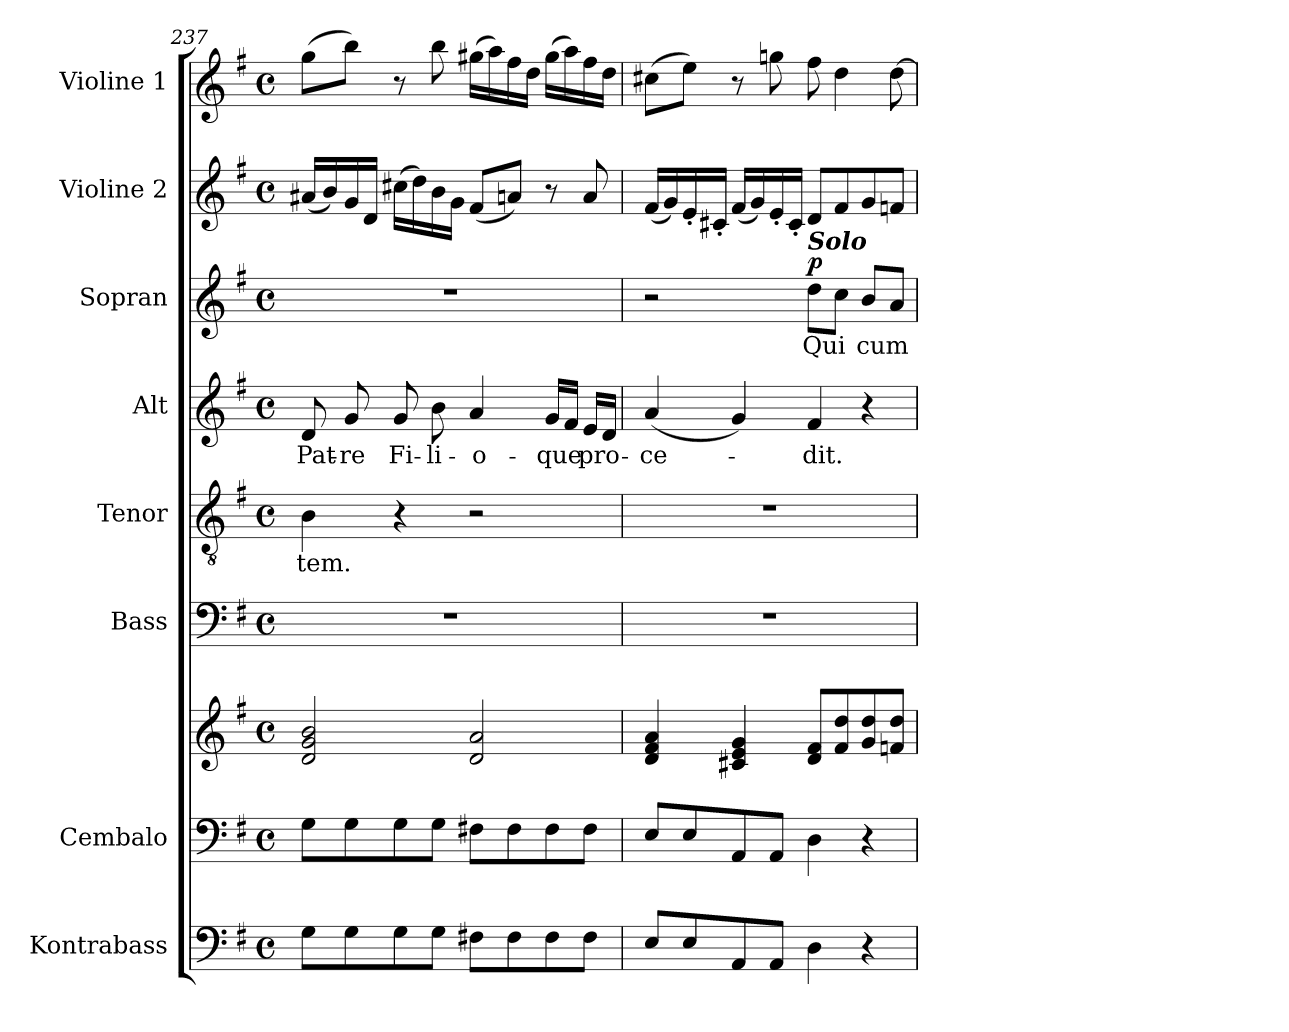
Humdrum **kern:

**kern	**kern	**kern	**kern	**kern	**text	**kern	**text	**kern	**text	**dynam	**kern	**kern
*part8	*part7	*part7	*part6	*part5	*part5	*part4	*part4	*part3	*part3	*part3	*part2	*part1
*staff9	*staff8	*staff7	*staff6	*staff5	*staff5	*staff4	*staff4	*staff3	*staff3	*staff3	*staff2	*staff1
*I"Kontrabass	*I"Cembalo	*	*I"Bass	*I"Tenor	*	*I"Alt	*	*I"Sopran	*	*	*I"Violine 2	*I"Violine 1
*I'Kb.	*I'Cemb.	*	*I'B.	*I'T.	*	*I'A.	*	*I'S.	*	*	*I'Vl. 2	*I'Vl. 1
!!LO:PB:g=z
*clefF4	*clefF4	*clefG2	*clefF4	*clefGv2	*	*clefG2	*	*clefG2	*	*	*clefG2	*clefG2
*ITrd7c12	*	*	*	*	*	*	*	*	*	*	*	*
*k[f#]	*k[f#]	*k[f#]	*k[f#]	*k[f#]	*	*k[f#]	*	*k[f#]	*	*	*k[f#]	*k[f#]
*G:	*G:	*G:	*G:	*G:	*	*G:	*	*G:	*	*	*G:	*G:
*M4/4	*M4/4	*M4/4	*M4/4	*M4/4	*	*M4/4	*	*M4/4	*	*	*M4/4	*M4/4
*met(c)	*met(c)	*met(c)	*met(c)	*met(c)	*	*met(c)	*	*met(c)	*	*	*met(c)	*met(c)
=237	=237	=237	=237	=237	=237	=237	=237	=237	=237	=237	=237	=237
!	!	!	!	!	!LO:LY:b	!	!LO:LY:b	!	!	!	!	!
8GG\L	8G\L	2d/ 2g/ 2b/	1r	4B\	-tem.	8d/	Pat-	1r	.	.	(<16a#X/LL	(>8gg\L
.	.	.	.	.	.	.	.	.	.	.	16b/)	.
!	!	!	!	!	!	!	!LO:LY:b	!	!	!	!	!
8GG\	8G\	.	.	.	.	8g/	-re	.	.	.	16g/	8bb\J)
.	.	.	.	.	.	.	.	.	.	.	16d/JJ	.
!	!	!	!	!	!	!	!LO:LY:b	!	!	!	!	!
8GG\	8G\	.	.	4r	.	8g/	Fi-	.	.	.	(>16cc#X\LL	8r
.	.	.	.	.	.	.	.	.	.	.	16dd\)	.
!	!	!	!	!	!	!	!LO:LY:b	!	!	!	!	!
8GG\J	8G\J	.	.	.	.	8b\	-li-	.	.	.	16b\	8bb\
.	.	.	.	.	.	.	.	.	.	.	16g\JJ	.
!	!	!	!	!	!	!	!LO:LY:b	!	!	!	!	!
8FF#X\L	8F#X\L	2d/ 2a/	.	2r	.	4a/	-o-	.	.	.	(<8f#/L	(>16gg#X\LL
.	.	.	.	.	.	.	.	.	.	.	.	16aa\)
8FF#\	8F#\	.	.	.	.	.	.	.	.	.	8an/J)	16ff#\
.	.	.	.	.	.	.	.	.	.	.	.	16dd\JJ
!	!	!	!	!	!	!	!LO:LY:b	!	!	!	!	!
8FF#\	8F#\	.	.	.	.	16g/LL	-que	.	.	.	8r	(>16gg#\LL
.	.	.	.	.	.	16f#/JJ	.	.	.	.	.	16aa\)
!	!	!	!	!	!	!	!LO:LY:b	!	!	!	!	!
8FF#\J	8F#\J	.	.	.	.	16e/LL	pro-	.	.	.	8a/	16ff#\
.	.	.	.	.	.	16d/JJ	.	.	.	.	.	16dd\JJ
=238	=238	=238	=238	=238	=238	=238	=238	=238	=238	=238	=238	=238
!	!	!	!	!	!	!	!LO:LY:b	!	!	!	!	!
8EE/L	8E/L	4d/ 4f#/ 4a/	1r	1r	.	(<4a/	-ce-	2r	.	.	(<16f#/LL	(>8cc#X\L
.	.	.	.	.	.	.	.	.	.	.	16g/)	.
8EE/	8E/	.	.	.	.	.	.	.	.	.	16e'</	8ee\J)
.	.	.	.	.	.	.	.	.	.	.	16c#X'</JJ	.
8AAA/	8AA/	4c#X/ 4e/ 4g/	.	.	.	4g/)	.	.	.	.	(<16f#/LL	8r
.	.	.	.	.	.	.	.	.	.	.	16g/)	.
8AAA/J	8AA/J	.	.	.	.	.	.	.	.	.	16e'</	8ggn\
.	.	.	.	.	.	.	.	.	.	.	16c#'</JJ	.
!	!	!	!	!	!	!	!	!LO:TX:a:Bi:t=Solo	!	!	!	!
!	!	!	!	!	!	!	!LO:LY:b	!	!LO:LY:b	!LO:DY:a	!	!
4DD\	4D\	8d/ 8f#/L	.	.	.	4f#/	-dit.	8dd\L	Qui	p	8d/L	8ff#\
.	.	8f#/ 8dd/	.	.	.	.	.	8cc\J	.	.	8f#/	4dd\
!	!	!	!	!	!	!	!	!	!LO:LY:b	!	!	!
4r	4r	8g/ 8dd/	.	.	.	4r	.	8b/L	cum	.	8g/	.
.	.	8fn/ 8dd/J	.	.	.	.	.	8a/J	.	.	8fn/J	[8dd\
=	=	=	=	=	=	=	=	=	=	=	=	=
*-	*-	*-	*-	*-	*-	*-	*-	*-	*-	*-	*-	*-
